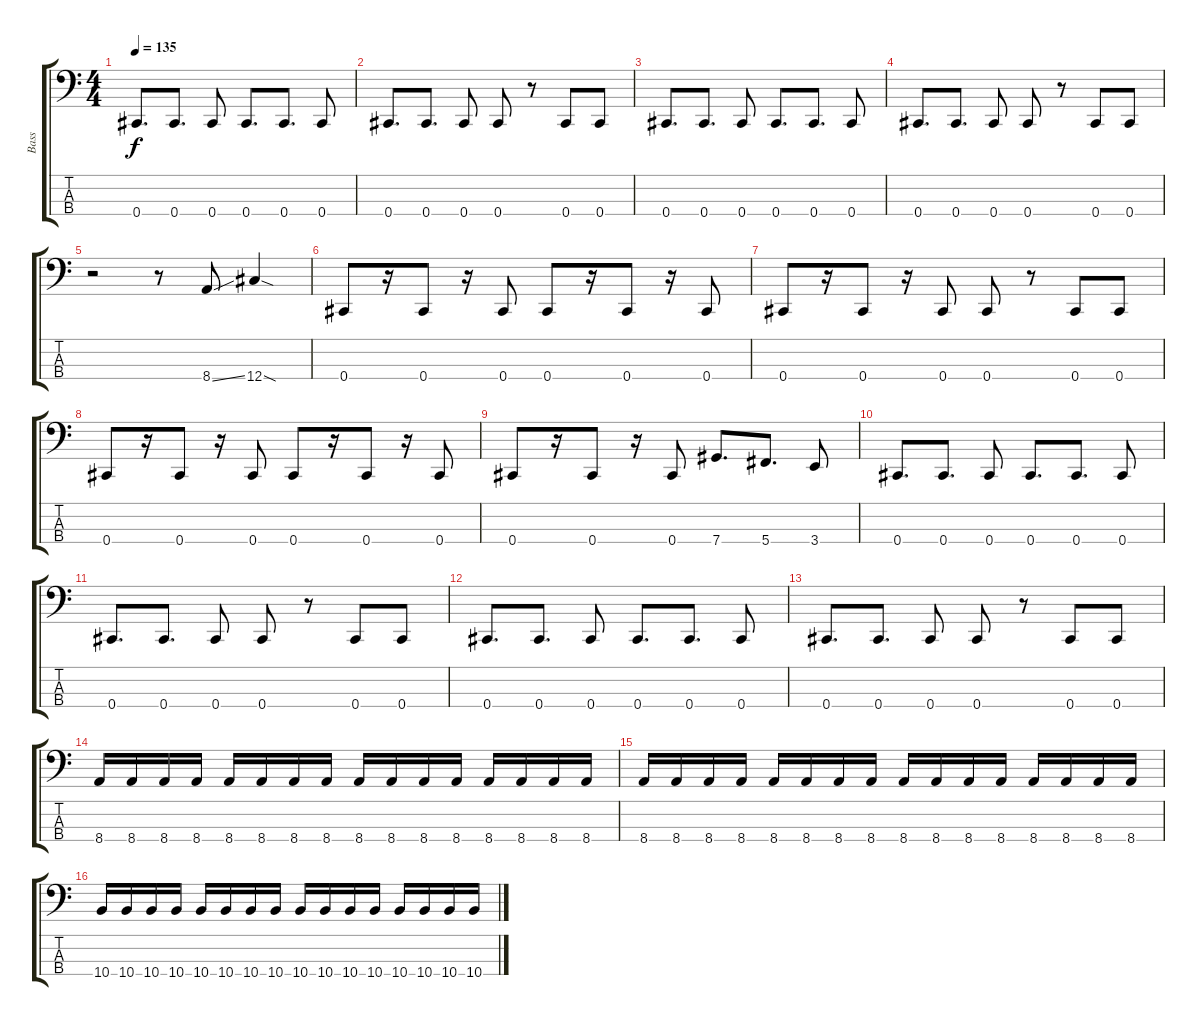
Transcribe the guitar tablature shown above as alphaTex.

\track ("Bass" "Bass") {instrument electricbasspick}
\staff {score tabs}
\tuning (Gb2 Db2 Ab1 Db1) {hide}
\ts (4 4)
\tempo 135
\clef f4
\ks c
0.4.8{d dy f} 0.4.8{d} 0.4.8 0.4.8{d} 0.4.8{d} 0.4.8 |
0.4.8{d} 0.4.8{d} 0.4.8 0.4.8 r.8 0.4.8 0.4.8 |
0.4.8{d} 0.4.8{d} 0.4.8 0.4.8{d} 0.4.8{d} 0.4.8 |
0.4.8{d} 0.4.8{d} 0.4.8 0.4.8 r.8 0.4.8 0.4.8 |
r.2 r.8 8.4{ss}.8 12.4{sod}.4 |
0.4.8 r.16 0.4.8 r.16 0.4.8 0.4.8 r.16 0.4.8 r.16 0.4.8 |
0.4.8 r.16 0.4.8 r.16 0.4.8 0.4.8 r.8 0.4.8 0.4.8 |
0.4.8 r.16 0.4.8 r.16 0.4.8 0.4.8 r.16 0.4.8 r.16 0.4.8 |
0.4.8 r.16 0.4.8 r.16 0.4.8 7.4.8{d} 5.4.8{d} 3.4.8 |
0.4.8{d} 0.4.8{d} 0.4.8 0.4.8{d} 0.4.8{d} 0.4.8 |
0.4.8{d} 0.4.8{d} 0.4.8 0.4.8 r.8 0.4.8 0.4.8 |
0.4.8{d} 0.4.8{d} 0.4.8 0.4.8{d} 0.4.8{d} 0.4.8 |
0.4.8{d} 0.4.8{d} 0.4.8 0.4.8 r.8 0.4.8 0.4.8 |
8.4.16 8.4.16 8.4.16 8.4.16 8.4.16 8.4.16 8.4.16 8.4.16 8.4.16 8.4.16 8.4.16 8.4.16 8.4.16 8.4.16 8.4.16 8.4.16 |
8.4.16 8.4.16 8.4.16 8.4.16 8.4.16 8.4.16 8.4.16 8.4.16 8.4.16 8.4.16 8.4.16 8.4.16 8.4.16 8.4.16 8.4.16 8.4.16 |
10.4.16 10.4.16 10.4.16 10.4.16 10.4.16 10.4.16 10.4.16 10.4.16 10.4.16 10.4.16 10.4.16 10.4.16 10.4.16 10.4.16 10.4.16 10.4.16
